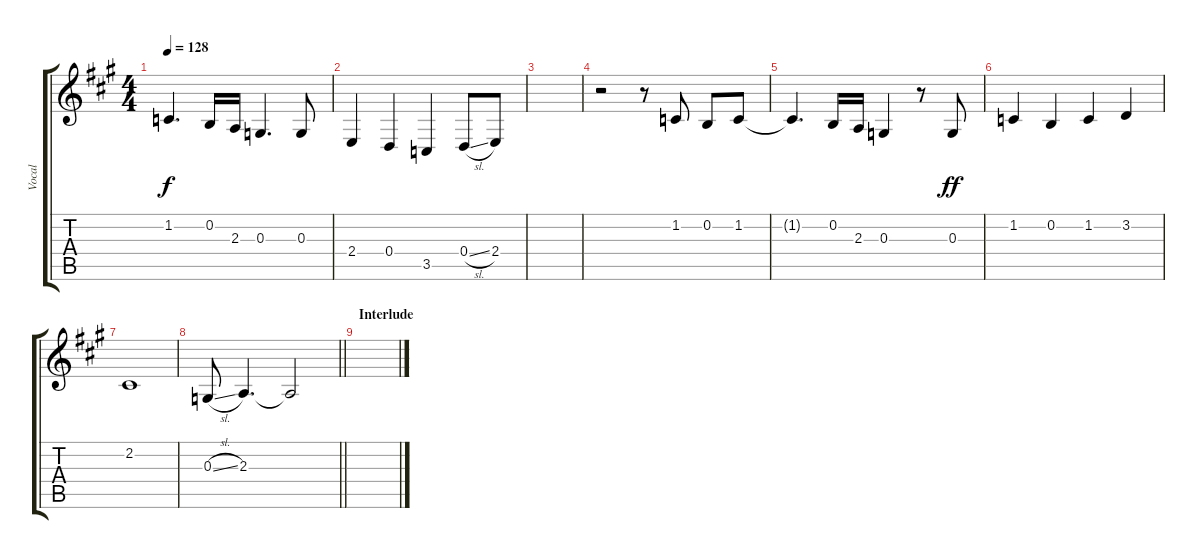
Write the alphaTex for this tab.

\track ("Vocal" "Vocal") {instrument tenorsax}
\staff {score tabs}
\tuning (E4 B3 G3 D3 A2 E2) {hide}
\ts (4 4)
\tempo 128
\clef g2
\ks a
1.2.4{d dy f} 0.2.16 2.3.16 0.3.4{d} 0.3.8 |
2.4.4 0.4.4 3.5.4 0.4{sl}.8 2.4.8 |
|
r.2 r.8 1.2.8 0.2.8 1.2.8 |
1.2{t}.4{d} 0.2.16 2.3.16 0.3.4 r.8 0.3.8{dy ff} |
1.2.4 0.2.4 1.2.4 3.2.4 |
2.2.1 |
\barLineRight lightlight
0.3{sl}.8 2.3.4{d} 2.3{t}.2 |
\section ("" "Interlude")
